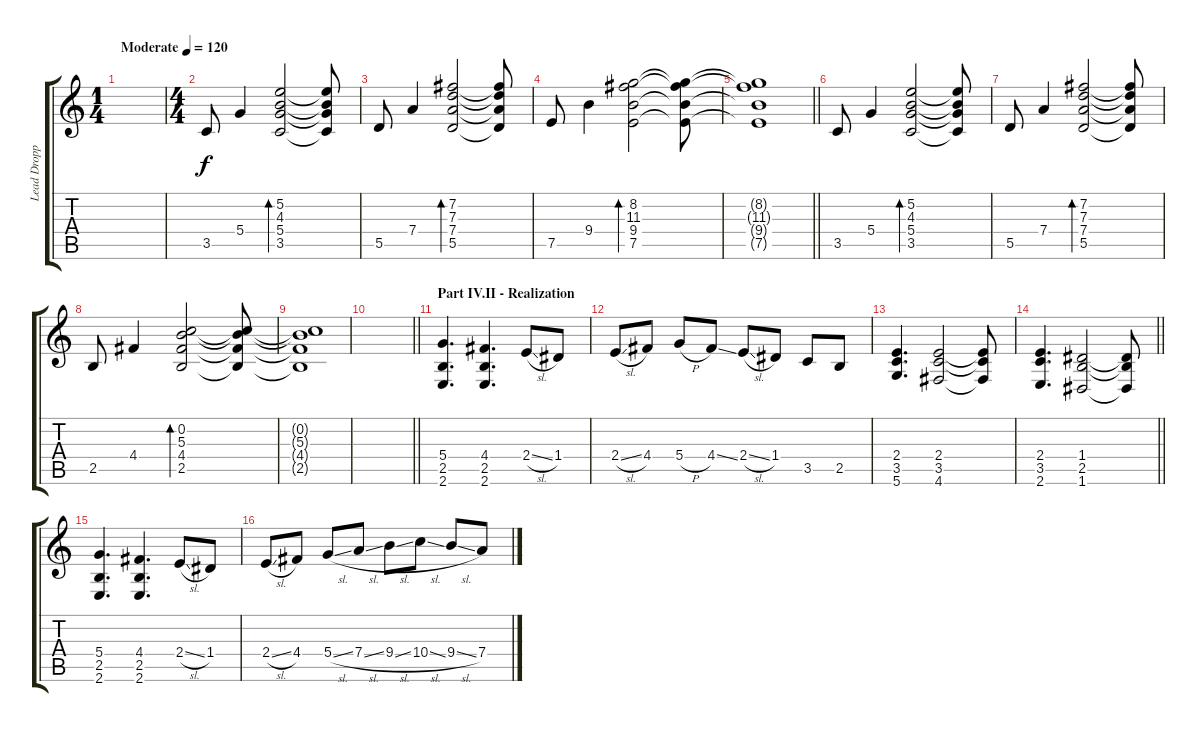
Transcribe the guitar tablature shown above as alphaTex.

\track ("Lead Dropped D " "Lead Dropp") {instrument distortionguitar}
\staff {score tabs}
\tuning (E4 B3 G3 D3 A2 D2) {hide}
\ts (1 4)
\tempo (120 "Moderate")
\clef g2
\ks c
|
\ts (4 4)
3.5.8{instrument electricguitarjazz} 5.4.4 (5.2 4.3 5.4 3.5).2{bd 480} (5.2{t} 4.3{t} 5.4{t} 3.5{t}).8 |
5.5.8 7.4.4 (7.2 7.3 7.4 5.5).2{bd 480} (7.2{t} 7.3{t} 7.4{t} 5.5{t}).8 |
7.5.8 9.4.4 (8.2 11.3 9.4 7.5).2{bd 480} (8.2{t} 11.3{t} 9.4{t} 7.5{t}).8 |
\barLineRight lightlight
(8.2{t} 11.3{t} 9.4{t} 7.5{t}).1 |
3.5.8 5.4.4 (5.2 4.3 5.4 3.5).2{bd 480} (5.2{t} 4.3{t} 5.4{t} 3.5{t}).8 |
5.5.8 7.4.4 (7.2 7.3 7.4 5.5).2{bd 480} (7.2{t} 7.3{t} 7.4{t} 5.5{t}).8 |
2.5.8 4.4.4 (0.2 5.3 4.4 2.5).2{bd 480} (0.2{t} 5.3{t} 4.4{t} 2.5{t}).8 |
(0.2{t} 5.3{t} 4.4{t} 2.5{t}).1 |
\barLineRight lightlight
|
\section ("" "Part IV.II - Realization")
(5.4 2.5 2.6).4{d instrument distortionguitar} (4.4 2.5 2.6).4{d} 2.4{sl}.8 1.4.8 |
2.4{sl}.8 4.4.8 5.4{h}.8 4.4{ss}.8 2.4{sl}.8 1.4.8 3.5.8 2.5.8 |
(2.4 3.5 5.6).4{d} (2.4 3.5 4.6).2 (2.4{t} 3.5{t} 4.6{t}).8 |
\barLineRight lightlight
(2.4 3.5 2.6).4{d} (1.4 2.5 1.6).2 (1.4{t} 2.5{t} 1.6{t}).8 |
(5.4 2.5 2.6).4{d} (4.4 2.5 2.6).4{d} 2.4{sl}.8 1.4.8 |
2.4{sl}.8 4.4.8 5.4{sl}.8 7.4{sl}.8 9.4{sl}.8 10.4{sl}.8 9.4{sl}.8 7.4.8
